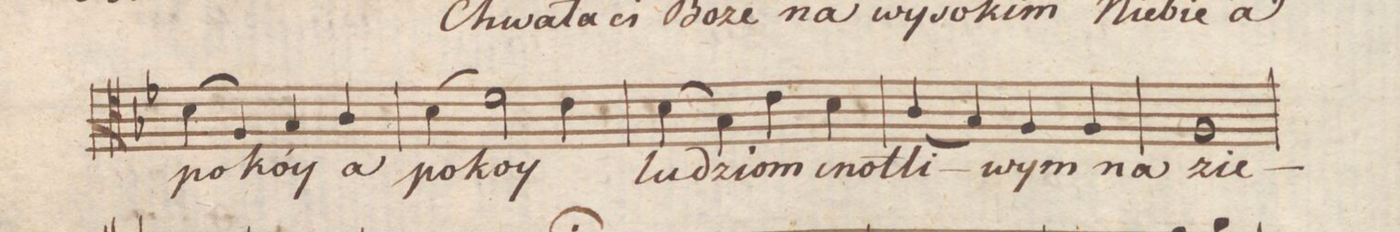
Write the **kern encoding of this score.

**kern	**text	**dynam
*I"Tenore	*	*
*clefC4	*	*
*k[b-e-]	*	*
*met(c)	*	*
*M4/4	*	*
(4B-\	po-	.
4F/)	.	.
4G/	-kóy	.
4A/	a	.
=6	=6	=6
(4B-\	po-	.
2d\)	.	.
4c\	-kóy	.
=7	=7	=7
(4B-\	lu-	.
4G\)	.	.
4c\	-dziom	.
4B-\	cnot-	.
=8	=8	=8
(4A/	-li-	.
4G/)	.	.
4F/	-wym	.
4F/	na	.
=9	=9	=9
1F/	zie-	.
=10	=10	=10
*-	*-	*-
